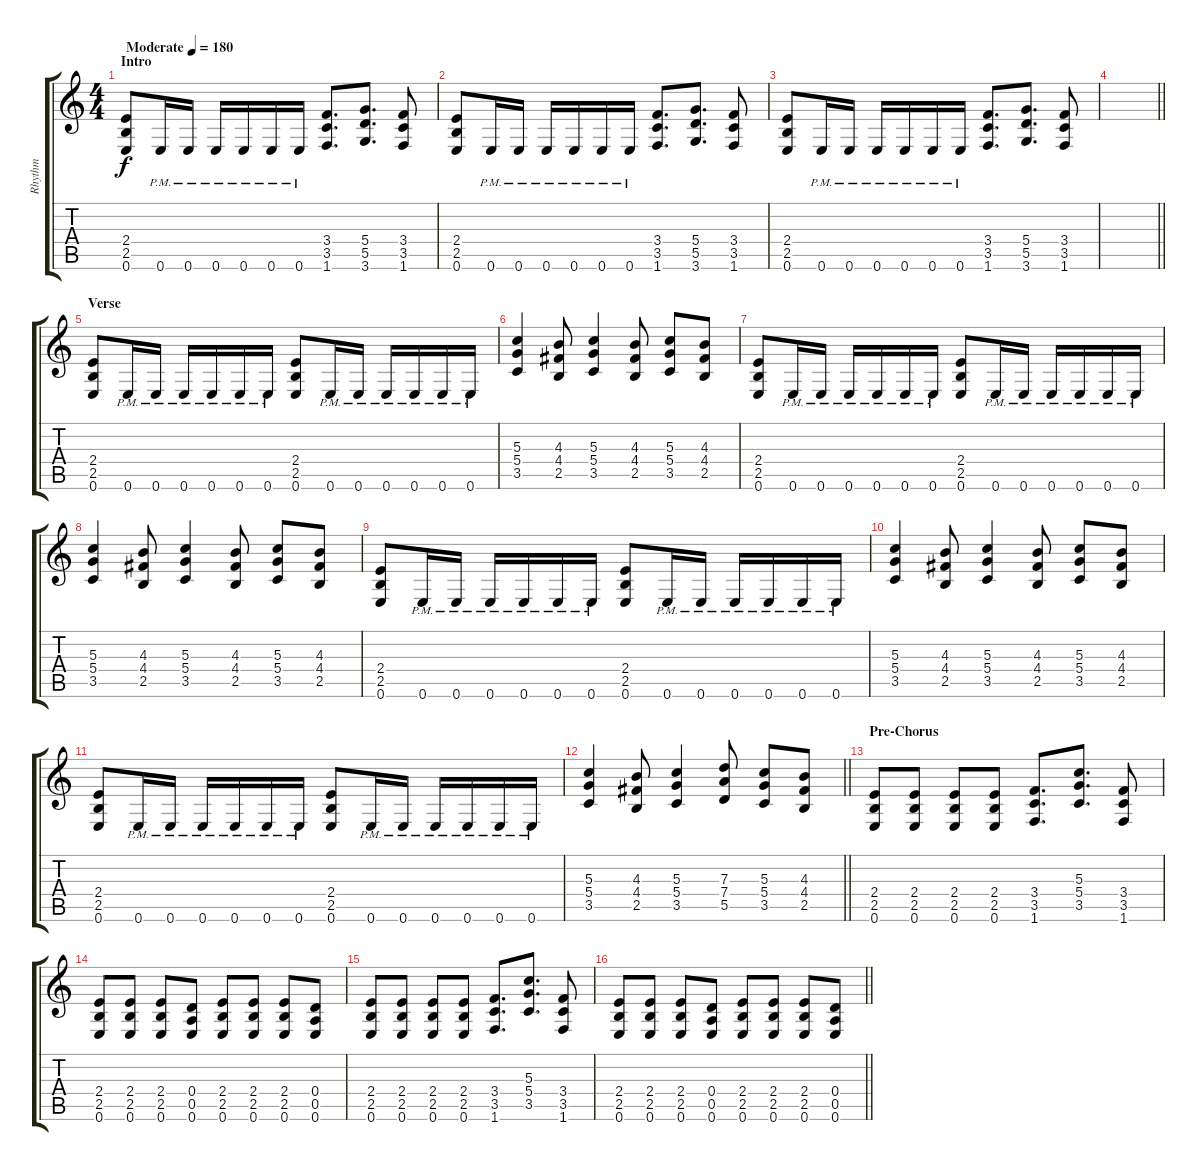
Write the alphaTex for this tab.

\track ("Rhythm" "Rhythm") {instrument distortionguitar}
\staff {score tabs}
\tuning (E4 B3 G3 D3 A2 E2) {hide}
\ts (4 4)
\section ("" "Intro")
\tempo (180 "Moderate")
\clef g2
\ks c
(2.4 2.5 0.6).8{dy f instrument distortionguitar} 0.6{pm}.16 0.6{pm}.16 0.6{pm}.16 0.6{pm}.16 0.6{pm}.16 0.6{pm}.16 (3.4 3.5 1.6).8{d} (5.4 5.5 3.6).8{d} (3.4 3.5 1.6).8 |
(2.4 2.5 0.6).8 0.6{pm}.16 0.6{pm}.16 0.6{pm}.16 0.6{pm}.16 0.6{pm}.16 0.6{pm}.16 (3.4 3.5 1.6).8{d} (5.4 5.5 3.6).8{d} (3.4 3.5 1.6).8 |
(2.4 2.5 0.6).8 0.6{pm}.16 0.6{pm}.16 0.6{pm}.16 0.6{pm}.16 0.6{pm}.16 0.6{pm}.16 (3.4 3.5 1.6).8{d} (5.4 5.5 3.6).8{d} (3.4 3.5 1.6).8 |
\barLineRight lightlight
|
\section ("" "Verse")
(2.4 2.5 0.6).8 0.6{pm}.16 0.6{pm}.16 0.6{pm}.16 0.6{pm}.16 0.6{pm}.16 0.6{pm}.16 (2.4 2.5 0.6).8 0.6{pm}.16 0.6{pm}.16 0.6{pm}.16 0.6{pm}.16 0.6{pm}.16 0.6{pm}.16 |
(5.3 5.4 3.5).4 (4.3 4.4 2.5).8 (5.3 5.4 3.5).4 (4.3 4.4 2.5).8 (5.3 5.4 3.5).8 (4.3 4.4 2.5).8 |
(2.4 2.5 0.6).8 0.6{pm}.16 0.6{pm}.16 0.6{pm}.16 0.6{pm}.16 0.6{pm}.16 0.6{pm}.16 (2.4 2.5 0.6).8 0.6{pm}.16 0.6{pm}.16 0.6{pm}.16 0.6{pm}.16 0.6{pm}.16 0.6{pm}.16 |
(5.3 5.4 3.5).4 (4.3 4.4 2.5).8 (5.3 5.4 3.5).4 (4.3 4.4 2.5).8 (5.3 5.4 3.5).8 (4.3 4.4 2.5).8 |
(2.4 2.5 0.6).8 0.6{pm}.16 0.6{pm}.16 0.6{pm}.16 0.6{pm}.16 0.6{pm}.16 0.6{pm}.16 (2.4 2.5 0.6).8 0.6{pm}.16 0.6{pm}.16 0.6{pm}.16 0.6{pm}.16 0.6{pm}.16 0.6{pm}.16 |
(5.3 5.4 3.5).4 (4.3 4.4 2.5).8 (5.3 5.4 3.5).4 (4.3 4.4 2.5).8 (5.3 5.4 3.5).8 (4.3 4.4 2.5).8 |
(2.4 2.5 0.6).8 0.6{pm}.16 0.6{pm}.16 0.6{pm}.16 0.6{pm}.16 0.6{pm}.16 0.6{pm}.16 (2.4 2.5 0.6).8 0.6{pm}.16 0.6{pm}.16 0.6{pm}.16 0.6{pm}.16 0.6{pm}.16 0.6{pm}.16 |
\barLineRight lightlight
(5.3 5.4 3.5).4 (4.3 4.4 2.5).8 (5.3 5.4 3.5).4 (7.3 7.4 5.5).8 (5.3 5.4 3.5).8 (4.3 4.4 2.5).8 |
\section ("" "Pre-Chorus")
(2.4 2.5 0.6).8 (2.4 2.5 0.6).8 (2.4 2.5 0.6).8 (2.4 2.5 0.6).8 (3.4 3.5 1.6).8{d} (5.3 5.4 3.5).8{d} (3.4 3.5 1.6).8 |
(2.4 2.5 0.6).8 (2.4 2.5 0.6).8 (2.4 2.5 0.6).8 (0.4 0.5 0.6).8 (2.4 2.5 0.6).8 (2.4 2.5 0.6).8 (2.4 2.5 0.6).8 (0.4 0.5 0.6).8 |
(2.4 2.5 0.6).8 (2.4 2.5 0.6).8 (2.4 2.5 0.6).8 (2.4 2.5 0.6).8 (3.4 3.5 1.6).8{d} (5.3 5.4 3.5).8{d} (3.4 3.5 1.6).8 |
\barLineRight lightlight
(2.4 2.5 0.6).8 (2.4 2.5 0.6).8 (2.4 2.5 0.6).8 (0.4 0.5 0.6).8 (2.4 2.5 0.6).8 (2.4 2.5 0.6).8 (2.4 2.5 0.6).8 (0.4 0.5 0.6).8
